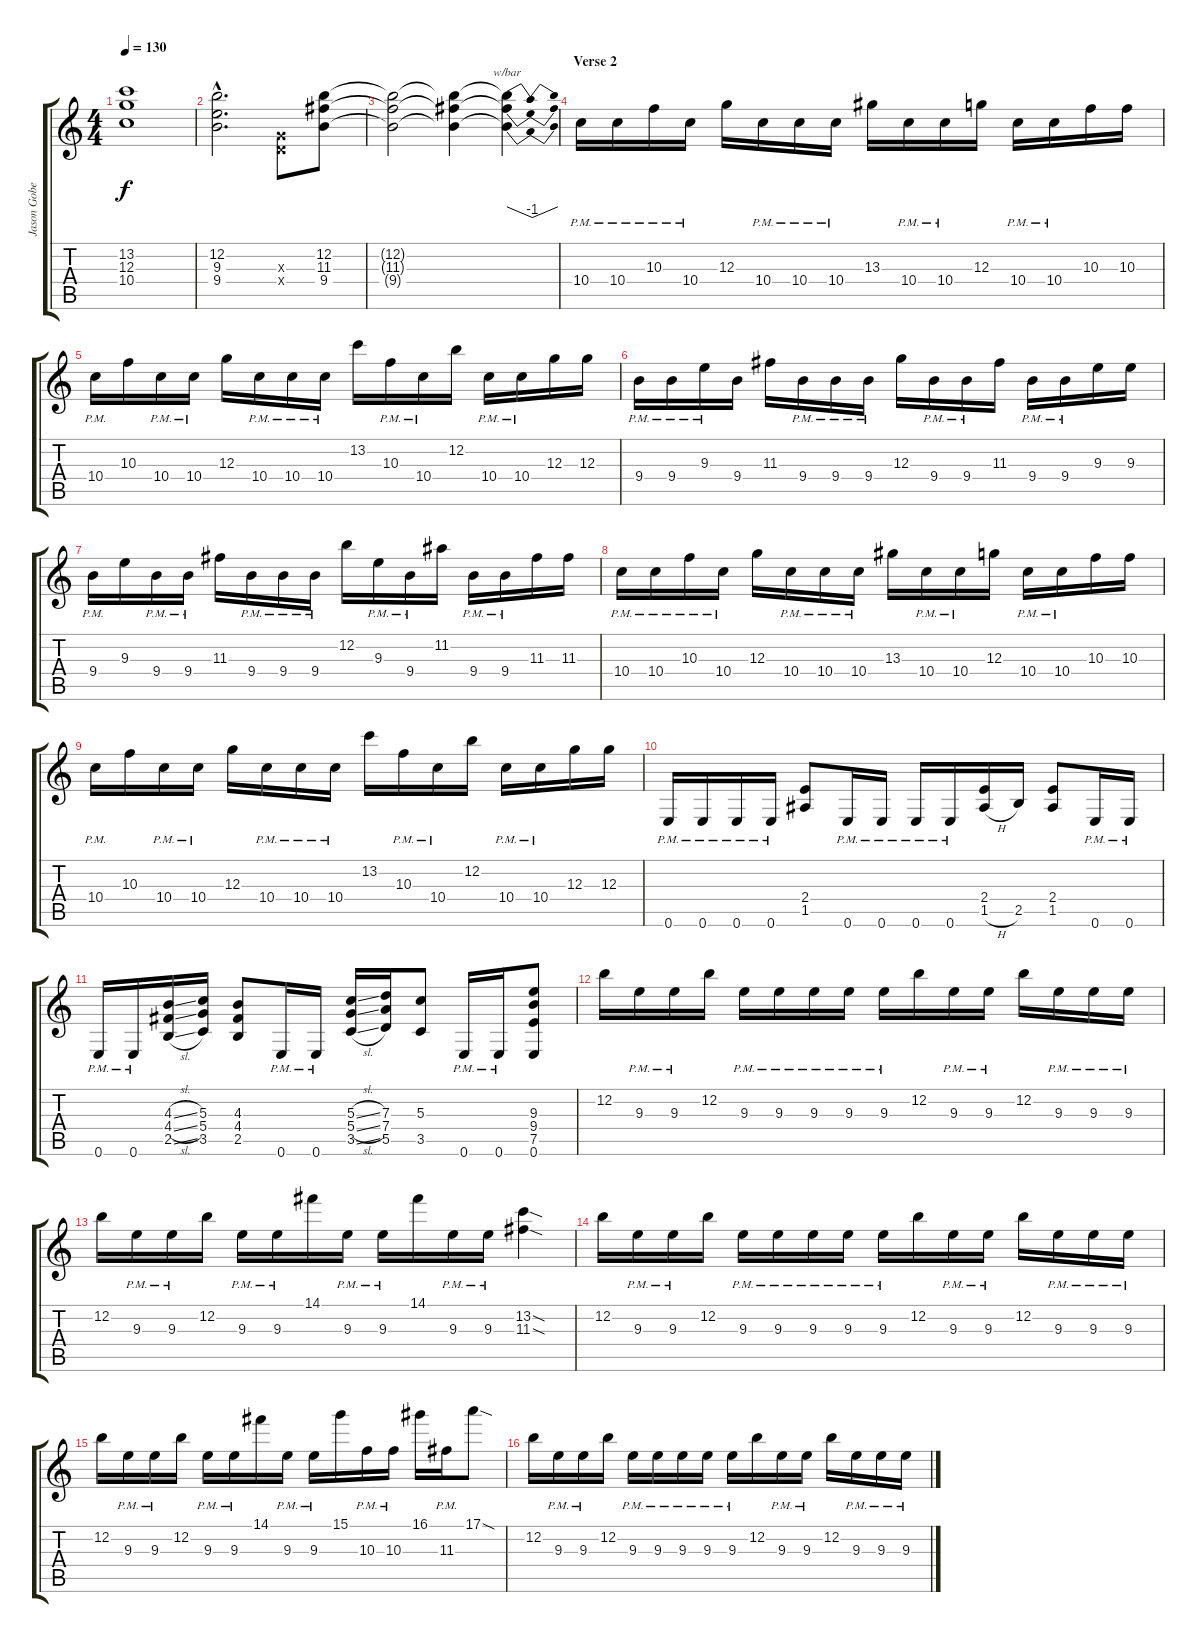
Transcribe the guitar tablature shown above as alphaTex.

\track ("Jason Gobel" "Jason Gobe") {instrument distortionguitar}
\staff {score tabs}
\tuning (E4 B3 G3 D3 A2 E2) {hide}
\ts (4 4)
\tempo 130
\clef g2
\ks c
(13.2{t} 12.3{t} 10.4{t}).1{dy f} |
(12.2{hac} 9.3{hac} 9.4{hac}).2{d} (0.3{x} 0.4{x}).8 (12.2 11.3 9.4).8 |
(12.2{t} 11.3{t} 9.4{t}).2 (12.2{t} 11.3{t} 9.4{t}).4 (12.2{t} 11.3{t} 9.4{t}).4{tbe (dip default 0 0 30 -4 60 0)} |
\section ("" "Verse 2")
10.4{pm}.16 10.4{pm}.16 10.3{pm}.16 10.4{pm}.16 12.3.16 10.4{pm}.16 10.4{pm}.16 10.4{pm}.16 13.3.16 10.4{pm}.16 10.4{pm}.16 12.3.16 10.4{pm}.16 10.4{pm}.16 10.3.16 10.3.16 |
10.4{pm}.16 10.3.16 10.4{pm}.16 10.4{pm}.16 12.3.16 10.4{pm}.16 10.4{pm}.16 10.4{pm}.16 13.2.16 10.3{pm}.16 10.4{pm}.16 12.2.16 10.4{pm}.16 10.4{pm}.16 12.3.16 12.3.16 |
9.4{pm}.16 9.4{pm}.16 9.3{pm}.16 9.4.16 11.3.16 9.4{pm}.16 9.4{pm}.16 9.4{pm}.16 12.3.16 9.4{pm}.16 9.4{pm}.16 11.3.16 9.4{pm}.16 9.4{pm}.16 9.3.16 9.3.16 |
9.4{pm}.16 9.3.16 9.4{pm}.16 9.4{pm}.16 11.3.16 9.4{pm}.16 9.4{pm}.16 9.4{pm}.16 12.2.16 9.3{pm}.16 9.4{pm}.16 11.2.16 9.4{pm}.16 9.4{pm}.16 11.3.16 11.3.16 |
10.4{pm}.16 10.4{pm}.16 10.3{pm}.16 10.4{pm}.16 12.3.16 10.4{pm}.16 10.4{pm}.16 10.4{pm}.16 13.3.16 10.4{pm}.16 10.4{pm}.16 12.3.16 10.4{pm}.16 10.4{pm}.16 10.3.16 10.3.16 |
10.4{pm}.16 10.3.16 10.4{pm}.16 10.4{pm}.16 12.3.16 10.4{pm}.16 10.4{pm}.16 10.4{pm}.16 13.2.16 10.3{pm}.16 10.4{pm}.16 12.2.16 10.4{pm}.16 10.4{pm}.16 12.3.16 12.3.16 |
0.6{pm}.16 0.6{pm}.16 0.6{pm}.16 0.6{pm}.16 (2.4 1.5).8 0.6{pm}.16 0.6{pm}.16 0.6{pm}.16 0.6{pm}.16 (2.4 1.5{h}).16 2.5.16 (2.4 1.5).8 0.6{pm}.16 0.6{pm}.16 |
0.6{pm}.16 0.6{pm}.16 (4.3{sl} 4.4{sl} 2.5{sl}).16 (5.3 5.4 3.5).16 (4.3 4.4 2.5).8 0.6{pm}.16 0.6{pm}.16 (5.3{sl} 5.4{sl} 3.5{sl}).16 (7.3 7.4 5.5).16 (5.3 3.5).8 0.6{pm}.16 0.6{pm}.16 (9.3 9.4 7.5 0.6).8 |
12.2.16 9.3{pm}.16 9.3{pm}.16 12.2.16 9.3{pm}.16 9.3{pm}.16 9.3{pm}.16 9.3{pm}.16 9.3{pm}.16 12.2.16 9.3{pm}.16 9.3{pm}.16 12.2.16 9.3{pm}.16 9.3{pm}.16 9.3{pm}.16 |
12.2.16 9.3{pm}.16 9.3{pm}.16 12.2.16 9.3{pm}.16 9.3{pm}.16 14.1.16 9.3{pm}.16 9.3{pm}.16 14.1.16 9.3{pm}.16 9.3{pm}.16 (13.2{sod} 11.3{sod}).4 |
12.2.16 9.3{pm}.16 9.3{pm}.16 12.2.16 9.3{pm}.16 9.3{pm}.16 9.3{pm}.16 9.3{pm}.16 9.3{pm}.16 12.2.16 9.3{pm}.16 9.3{pm}.16 12.2.16 9.3{pm}.16 9.3{pm}.16 9.3{pm}.16 |
12.2.16 9.3{pm}.16 9.3{pm}.16 12.2.16 9.3{pm}.16 9.3{pm}.16 14.1.16 9.3{pm}.16 9.3{pm}.16 15.1.16 10.3{pm}.16 10.3{pm}.16 16.1.16 11.3{pm}.16 17.1{sod}.8 |
12.2.16 9.3{pm}.16 9.3{pm}.16 12.2.16 9.3{pm}.16 9.3{pm}.16 9.3{pm}.16 9.3{pm}.16 9.3{pm}.16 12.2.16 9.3{pm}.16 9.3{pm}.16 12.2.16 9.3{pm}.16 9.3{pm}.16 9.3{pm}.16
